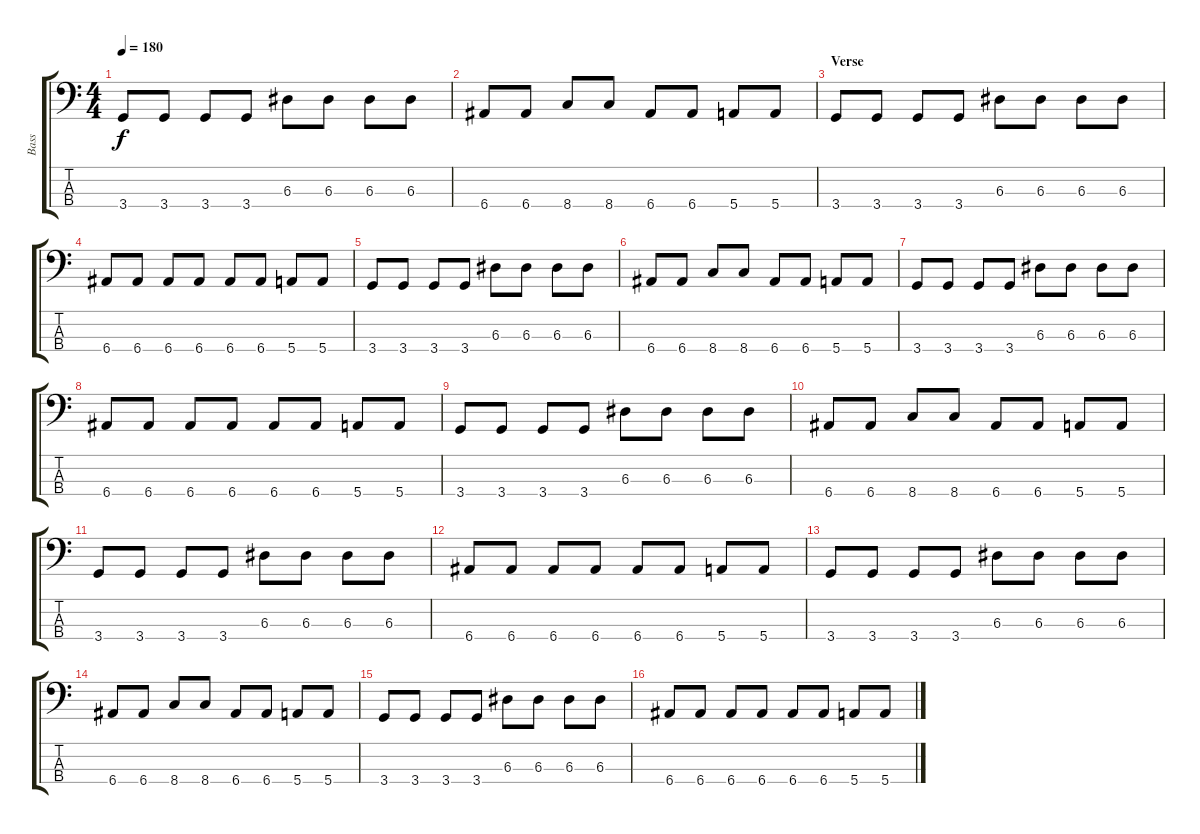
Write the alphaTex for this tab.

\track ("Bass" "Bass") {instrument electricbasspick}
\staff {score tabs}
\tuning (G2 D2 A1 E1) {hide}
\ts (4 4)
\tempo 180
\clef f4
\ks c
3.4.8{dy f} 3.4.8 3.4.8 3.4.8 6.3.8 6.3.8 6.3.8 6.3.8 |
6.4.8 6.4.8 8.4.8 8.4.8 6.4.8 6.4.8 5.4.8 5.4.8 |
\section ("" "Verse")
3.4.8 3.4.8 3.4.8 3.4.8 6.3.8 6.3.8 6.3.8 6.3.8 |
6.4.8 6.4.8 6.4.8 6.4.8 6.4.8 6.4.8 5.4.8 5.4.8 |
3.4.8 3.4.8 3.4.8 3.4.8 6.3.8 6.3.8 6.3.8 6.3.8 |
6.4.8 6.4.8 8.4.8 8.4.8 6.4.8 6.4.8 5.4.8 5.4.8 |
3.4.8 3.4.8 3.4.8 3.4.8 6.3.8 6.3.8 6.3.8 6.3.8 |
6.4.8 6.4.8 6.4.8 6.4.8 6.4.8 6.4.8 5.4.8 5.4.8 |
3.4.8 3.4.8 3.4.8 3.4.8 6.3.8 6.3.8 6.3.8 6.3.8 |
6.4.8 6.4.8 8.4.8 8.4.8 6.4.8 6.4.8 5.4.8 5.4.8 |
3.4.8 3.4.8 3.4.8 3.4.8 6.3.8 6.3.8 6.3.8 6.3.8 |
6.4.8 6.4.8 6.4.8 6.4.8 6.4.8 6.4.8 5.4.8 5.4.8 |
3.4.8 3.4.8 3.4.8 3.4.8 6.3.8 6.3.8 6.3.8 6.3.8 |
6.4.8 6.4.8 8.4.8 8.4.8 6.4.8 6.4.8 5.4.8 5.4.8 |
3.4.8 3.4.8 3.4.8 3.4.8 6.3.8 6.3.8 6.3.8 6.3.8 |
6.4.8 6.4.8 6.4.8 6.4.8 6.4.8 6.4.8 5.4.8 5.4.8
